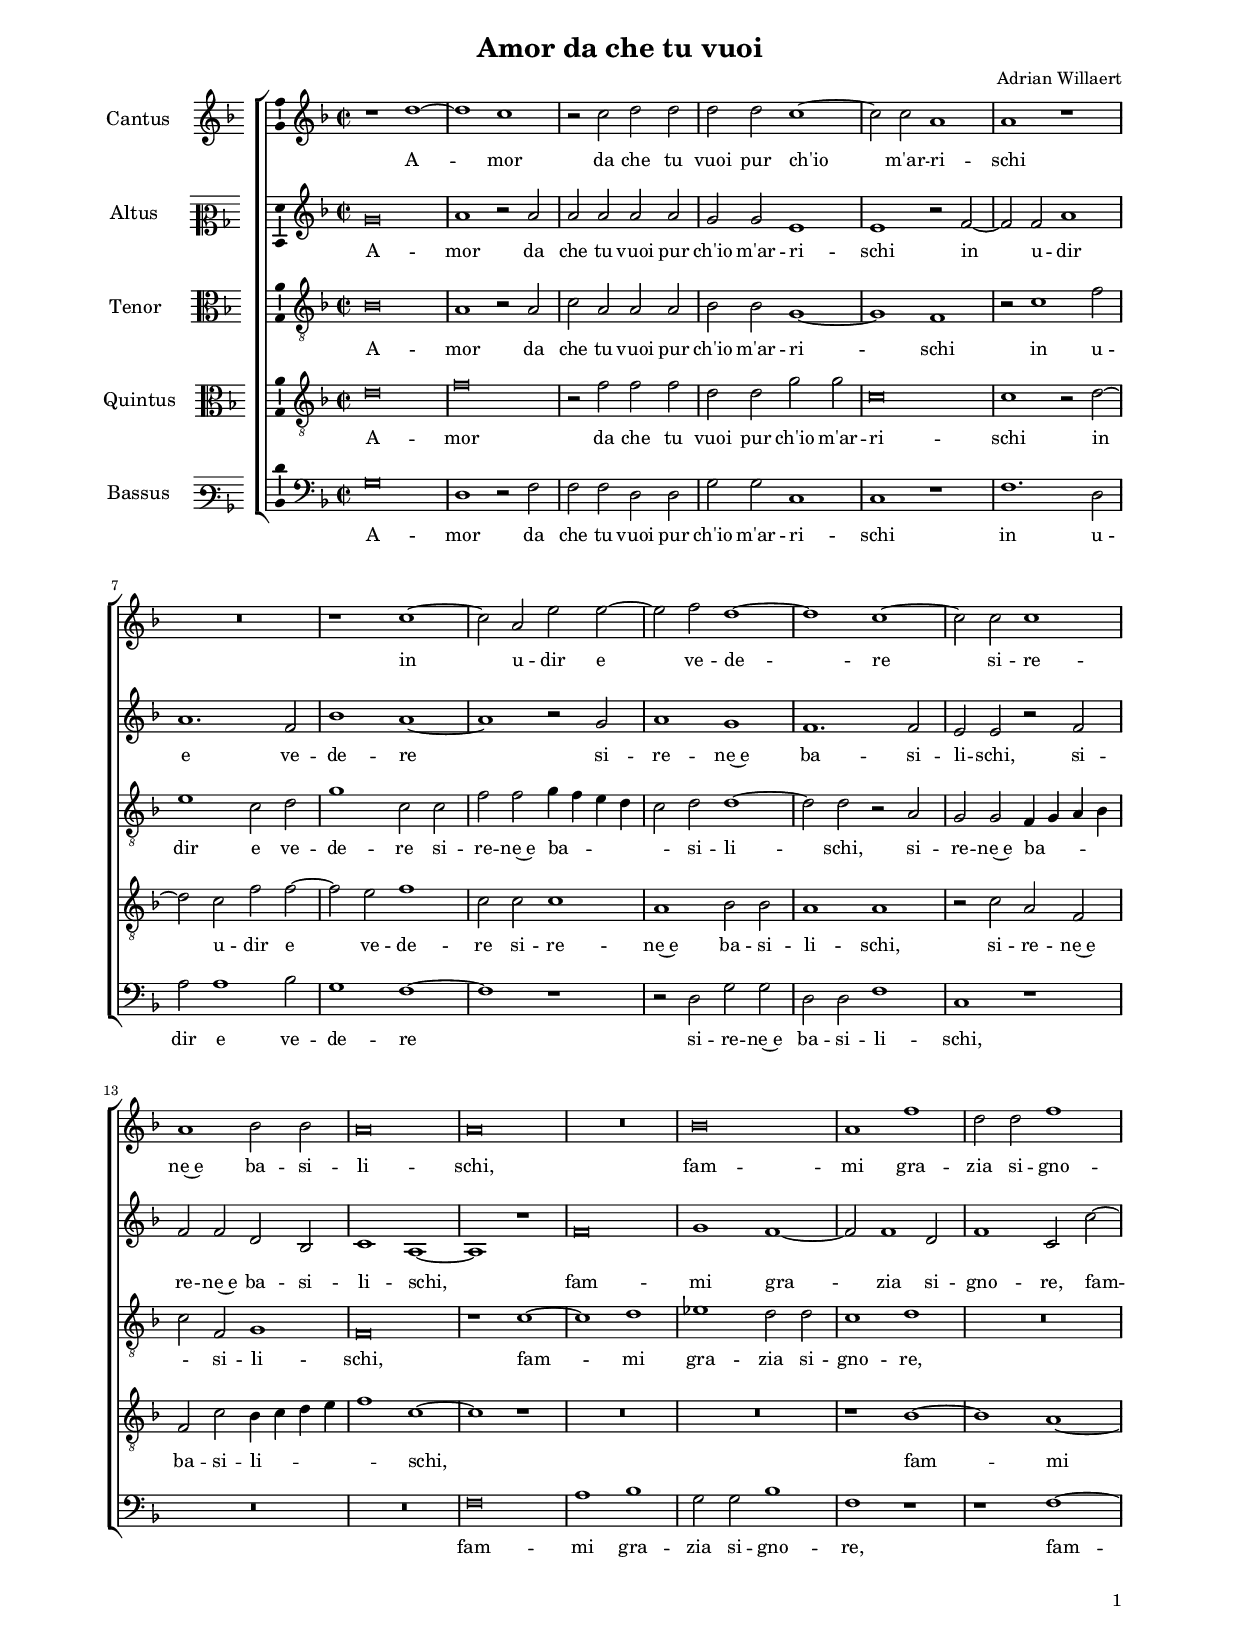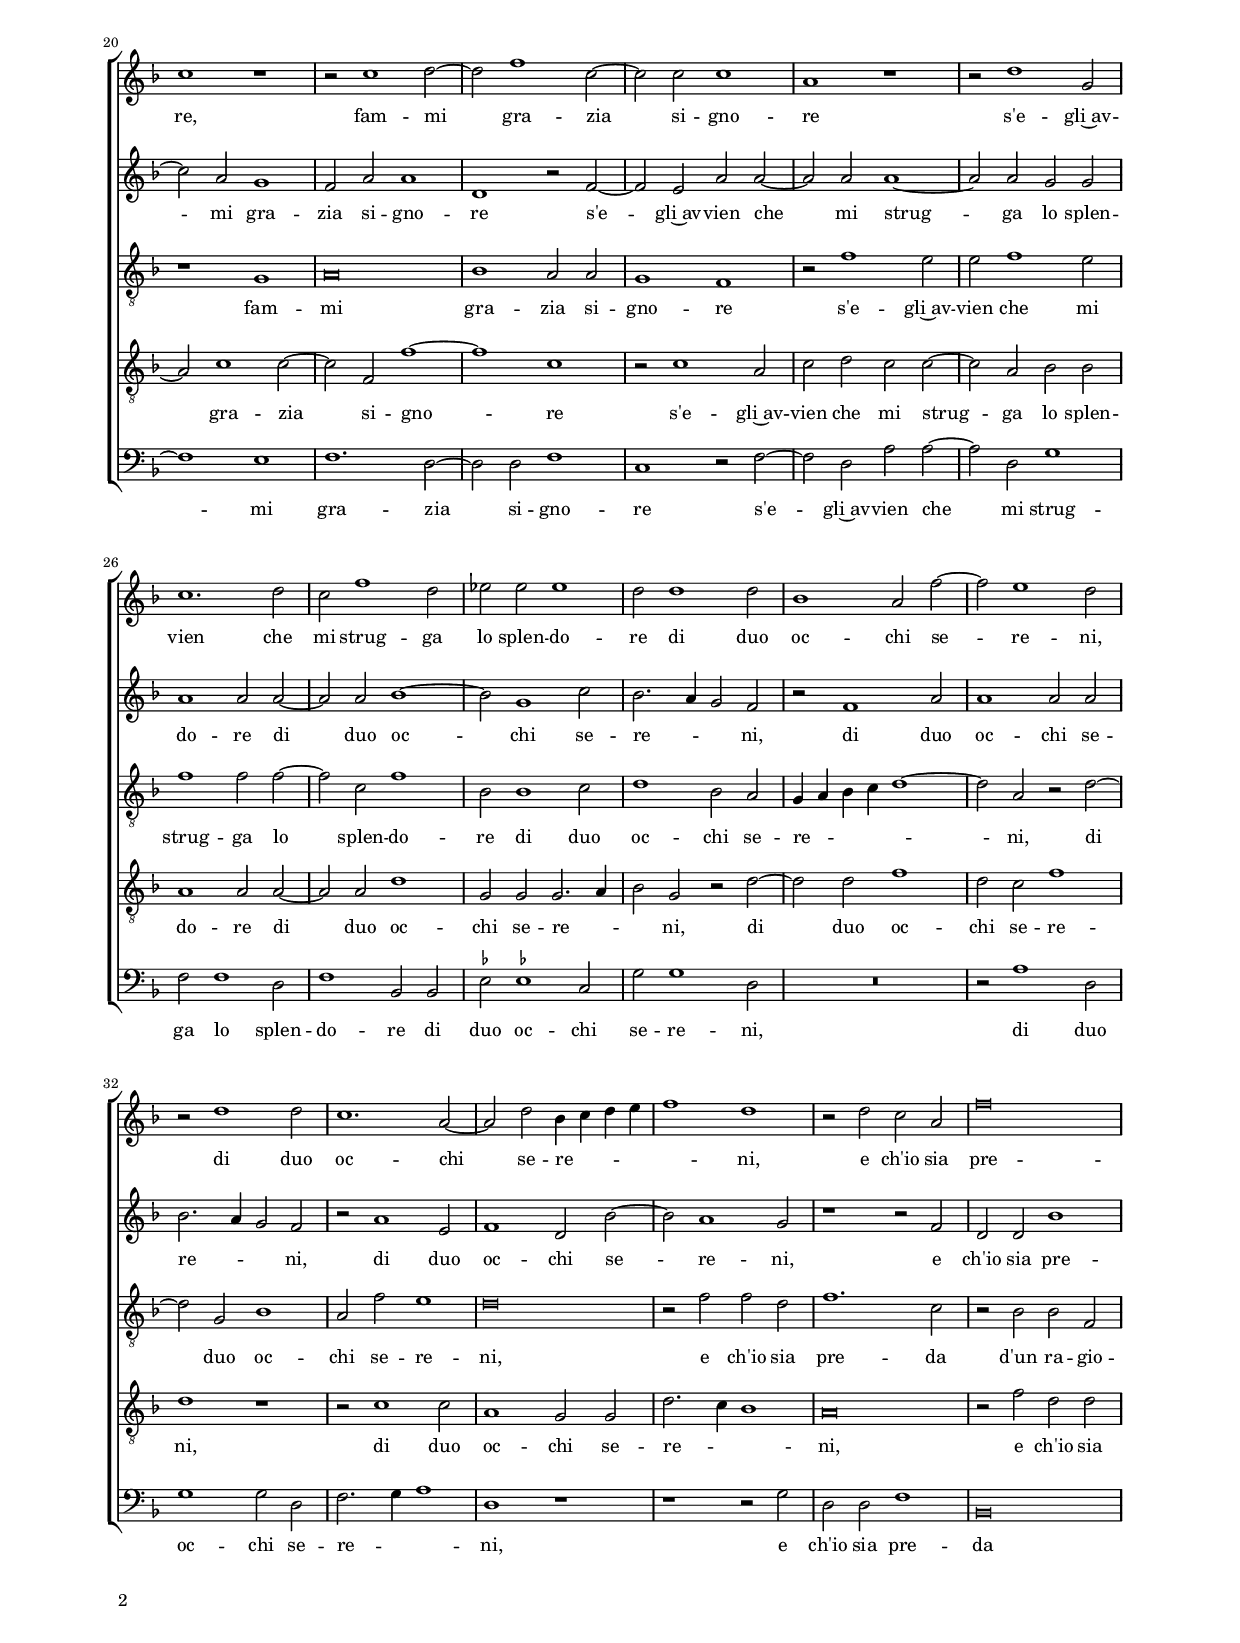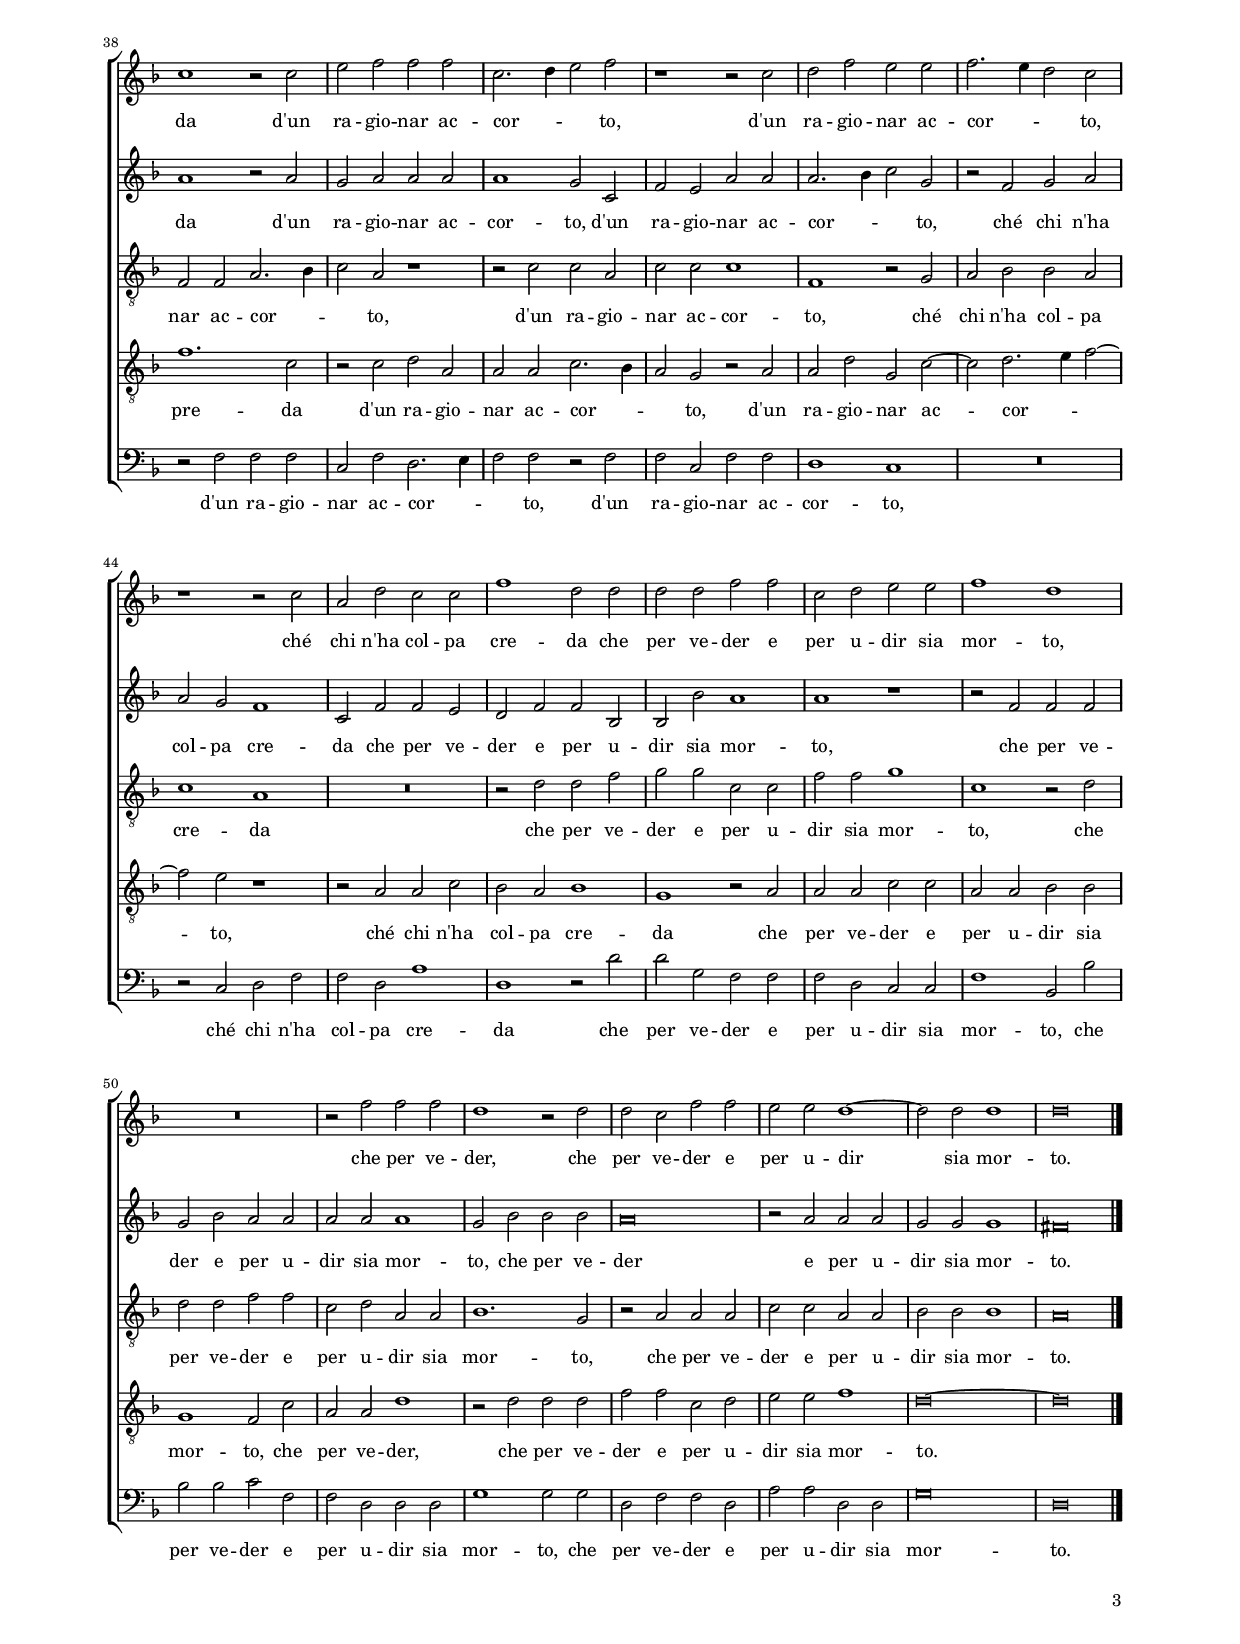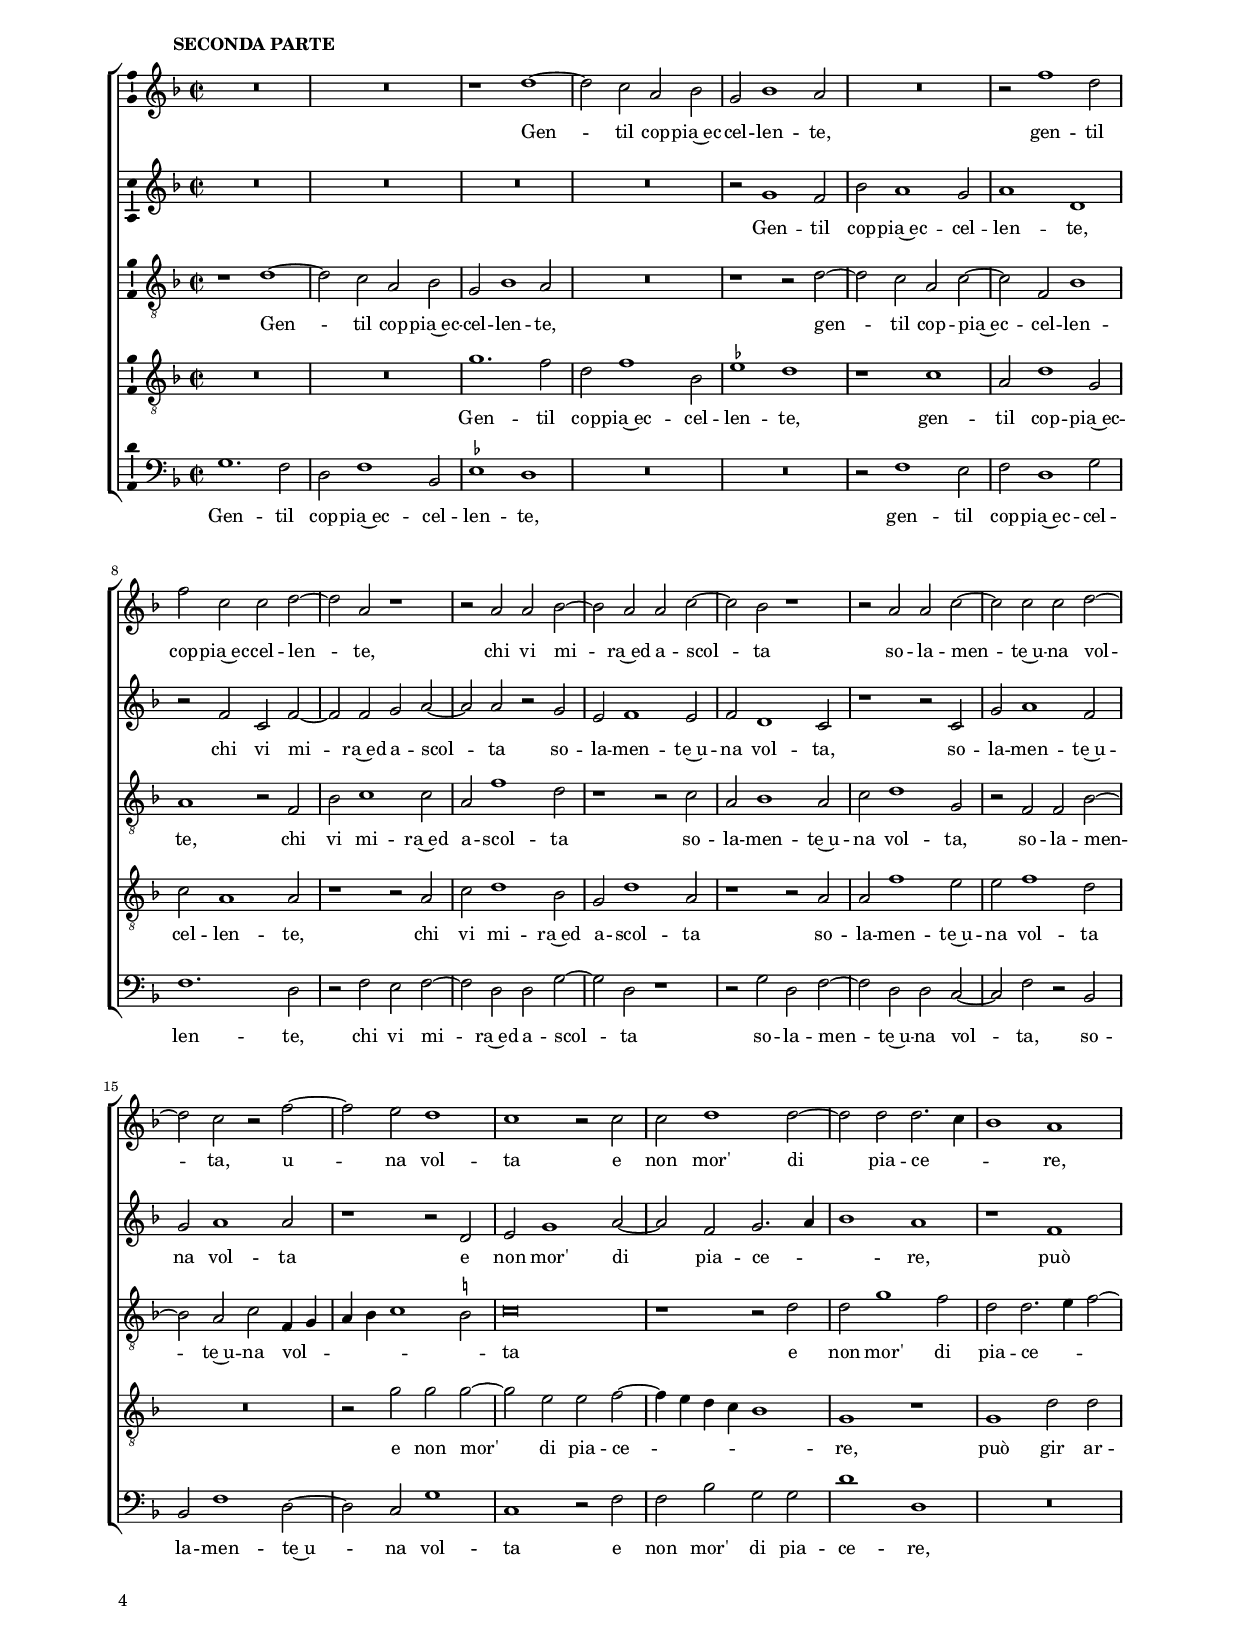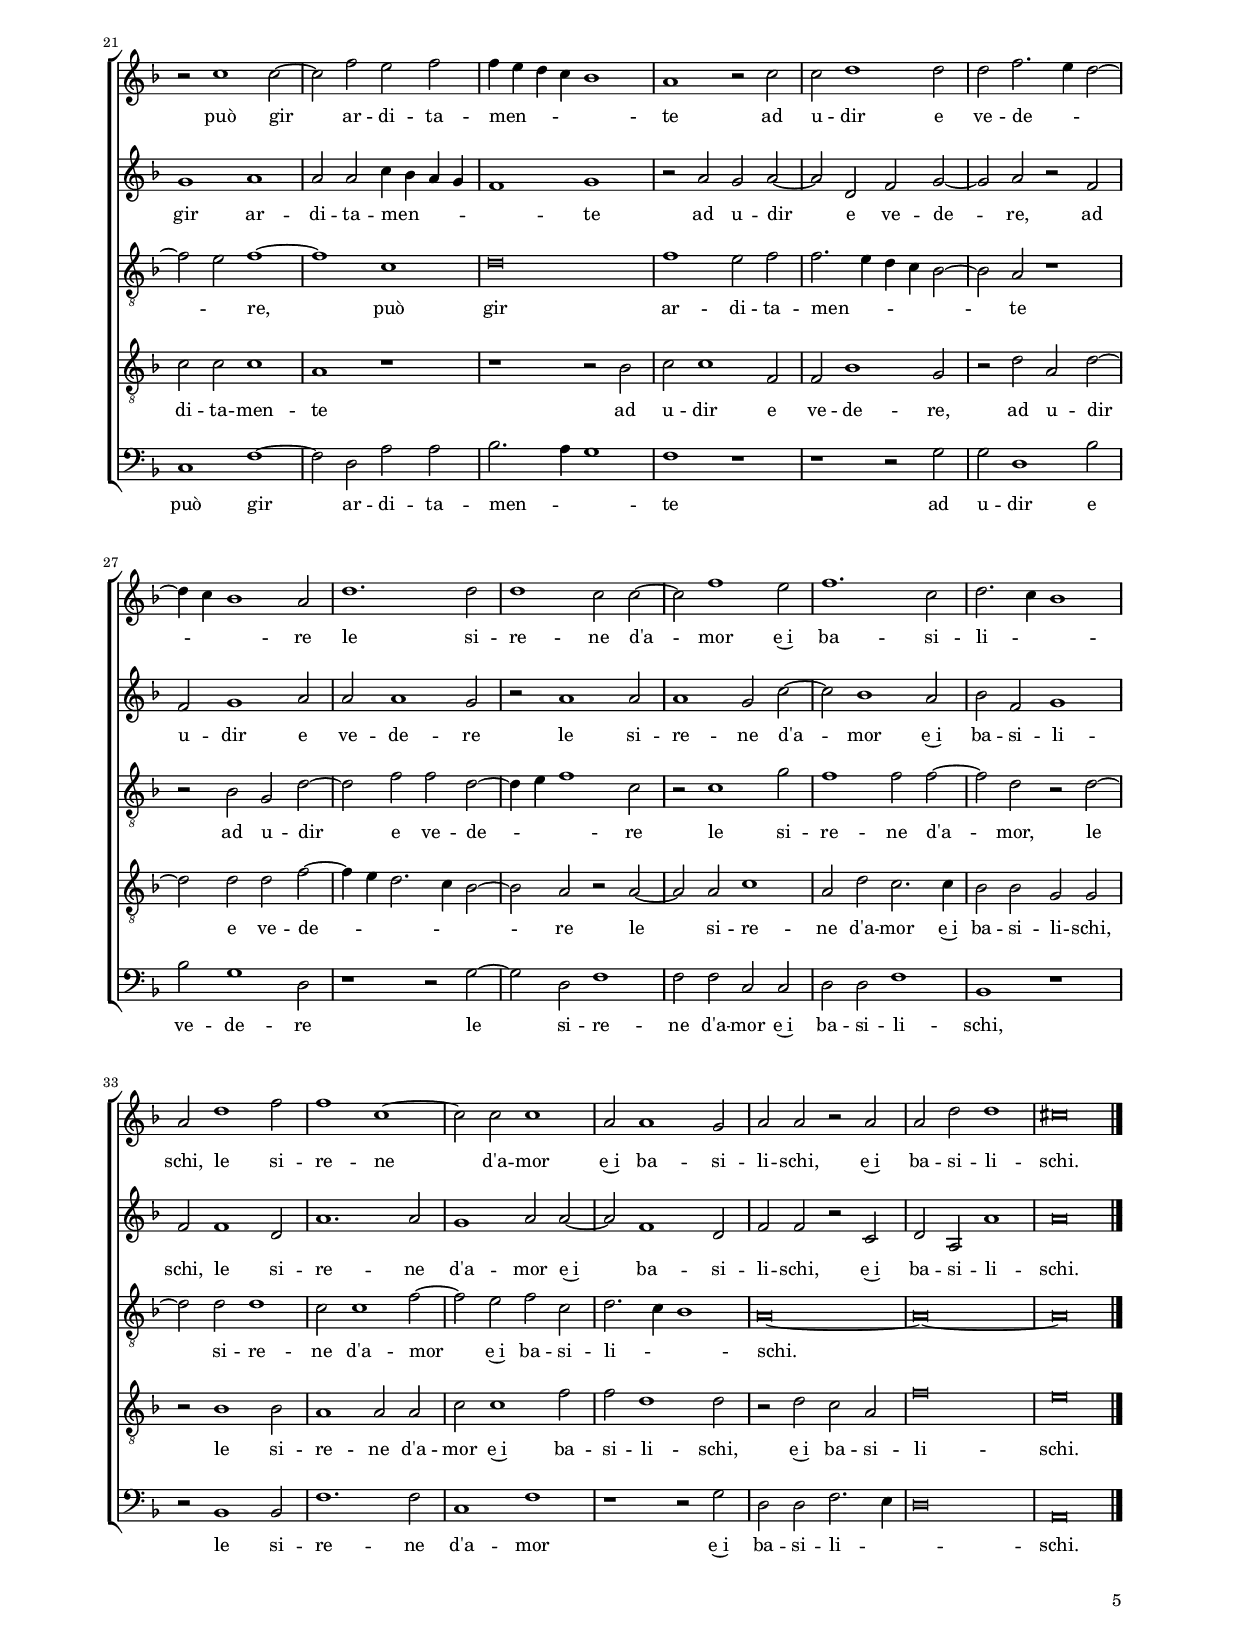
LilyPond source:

\header
{
	title="Amor da che tu vuoi"
	composer="Adrian Willaert"
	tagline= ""
}

\version "2.24.3"
\language deutsch
#(set-global-staff-size 15)
% #(set-default-paper-size "letter")
#(ly:set-option 'point-and-click #f)

	
	ficta = { \once \set suggestAccidentals = ##t }
	
	forget = #(define-music-function (music) (ly:music?) #{
		\accidentalStyle forget
		$music
		\accidentalStyle default
		#})
	

\paper
	{
	top-margin = 1.8 \cm
	bottom-margin = 1.2 \cm
	left-margin = 2 \cm
	right-margin = 2 \cm
	ragged-bottom = ##f
	ragged-last-bottom = ##f
	print-page-number = ##f
	score-system-spacing = #'((basic-distance . 16) (minimum-distance . 14) (padding . 5) (strechability . 150))
	system-system-spacing = #'((basic-distance . 16) (minimum-distance . 14) (padding . 5) (strechability . 150))
	oddFooterMarkup=\markup   \fill-line { "" \fromproperty #'page:page-number-string }
	evenFooterMarkup=\markup  \fill-line { \fromproperty #'page:page-number-string "" }
	last-bottom-spacing = #'((basic-distance . 12) (minimum-distance . 7) (padding . 4))
%	systems-per-page = 3
%	page-count = 6
%	min-systems-per-page = 3
	}

global = {
	\key f \major
	\time 2/2 \set Score.measureLength = #(ly:make-moment 2/1)
	\set Score.tempoHideNote = ##t
	\tempo 2 = 90
	\skip 1*2*56 \bar "|."
	}
	

incipitcantus = \markup { \score {
	{
	\set Staff.instrumentName = \markup { \fontsize #1 "Cantus" }
	\key f \major
	\clef violin
	s4 \bar ""
	}
	\layout  {
	raggedright = ##t
	indent = 1.8 \cm
	line-width = 2.5 \cm
	\context { \Staff \remove Time_signature_engraver }
	\override Staff.Clef.Y-extent = #'(0 . 0)
	}} \hspace #1 }
	  
	  
incipitaltus = \markup { \score {
	{
	\set Staff.instrumentName = \markup { \fontsize #1 "Altus" }
	\key f \major
	\clef mezzosoprano
	s4 \bar ""
	}
	\layout  {
	raggedright = ##t
	indent = 1.8 \cm
	line-width = 2.5 \cm
	\context { \Staff \remove Time_signature_engraver }
	\override Staff.Clef.Y-extent = #'(0 . 0)
	}} \hspace #1 }


incipittenor = \markup { \score {
	{
	\set Staff.instrumentName = \markup { \fontsize #1 "Tenor" }
	\key f \major
	\clef alto
	s4 \bar ""
	}
	\layout  {
	raggedright = ##t
	indent = 1.8 \cm
	line-width = 2.5 \cm
	\context { \Staff \remove Time_signature_engraver }
	\override Staff.Clef.Y-extent = #'(0 . 0)
	}} \hspace #1 }
	  
	  
incipitquintus = \markup { \score {
	{
	\set Staff.instrumentName = \markup { \fontsize #1 "Quintus" }
	\key f \major
	\clef alto
	s4 \bar ""
	}
	\layout  {
	raggedright = ##t
	indent = 1.8 \cm
	line-width = 2.5 \cm
	\context { \Staff \remove Time_signature_engraver }
	\override Staff.Clef.Y-extent = #'(0 . 0)
	}} \hspace #1 }
	  
	  
incipitbassus = \markup { \score {
	{
	\set Staff.instrumentName = \markup { \fontsize #1 "Bassus" }
	\key f \major
	\clef varbaritone
	s4 \bar ""
	}
	\layout  {
	raggedright = ##t
	indent = 1.8 \cm
	line-width = 2.5 \cm
	\context { \Staff \remove Time_signature_engraver }
	\override Staff.Clef.Y-extent = #'(0 . 0)
	}} \hspace #1 }


cantus =  \relative c''
	{
	r1 d~
	d1 c
	r2 c d d
	d2 d c1~
%5
	c2 c a1 |
	a1 r
	R\breve
	r1 c~
	c2 a e' e~
%10
	e2 f d1~ |
	d1 c~
	c2 c c1
	a1 b2 b
	a\breve
%15
	a\breve |
	R\breve
	b\breve
	a1 f'
	d2 d f1
%20
	c1 r |
	r2 c1 d2~
	d2 f1 c2~
	c2 c c1
	a1 r
%25
	r2 d1 g,2 |
	c1. d2
	c2 f1 d2
	es2 es es1
	d2 d1 d2
%30
	b1 a2 f'~ |
	f2 e1 d2
	r2 d1 d2
	c1. a2~
	a2 d b4 c d e
%35
	f1 d |
	r2 d c a
	f'\breve
	c1 r2 c
	e2 f f f
%40
	c2. d4 e2 f |
	r1 r2 c
	d2 f e e
	f2. e4 d2 c
	r1 r2 c
%45
	a2 d c c |
	f1 d2 d
	d2 d f f
	c2 d e e
	f1 d
%50
	R\breve |
	r2 f f f
	d1 r2 d
	d2 c f f
	e2 e d1~
%55
	d2 d d1 |
	d\breve |
	}


altus =  \relative c'
	{
	g'\breve
	a1 r2 a
	a2 a a a
	g2 g e1
%5
	e1 r2 f~ |
	f2 f a1
	a1. f2
	b1 a~
	a1 r2 g
%10
	a1 g |
	f1. f2
	e2 e r f
	f2 f d b
	c1 a~
%15
	a1 r |
	f'\breve
	g1 f~
	f2 f1 d2
	f1 c2 c'~
%20
	c2 a g1 |
	f2 a a1
	d,1 r2 f~
	f2 e a a~
	a2 a a1~
%25
	a2 a g g |
	a1 a2 a~
	a2 a b1~
	b2 g1 c2
	b2. a4 g2 f
%30
	r2 f1 a2 |
	a1 a2 a
	b2. a4 g2 f
	r2 a1 e2
	f1 d2 b'~
%35
	b2 a1 g2 |
	r1 r2 f
	d2 d b'1
	a1 r2 a
	g2 a a a
%40
	a1 g2 c, |
	f2 e a a
	a2. b4 c2 g
	r2 f g a
	a2 g f1
%45
	c2 f f e |
	d2 f f b,
	b2 b' a1
	a1 r
	r2 f f f
%50
	g2 b a a |
	a2 a a1
	g2 b b b
	a\breve
	r2 a a a
%55
	g2 g g1 |
	fis\breve |
	}


tenor =  \relative c'
	{
	b\breve
	a1 r2 a
	c2 a a a
	b2 b g1~
%5
	g1 f |
	r2 c'1 f2
	e1 c2 d
	g1 c,2 c
	f2 f g4 f e d
%10
	c2 d d1~ |
	d2 d r a
	g2 g f4 g a b
	c2 f, g1
	f\breve
%15
	r1 c'~ |
	c1 d
	es1 d2 d
	c1 d
	R\breve
%20
	r1 g, |
	a\breve
	b1 a2 a
	g1 f
	r2 f'1 e2
%25
	e2 f1 e2 |
	f1 f2 f~
	f2 c f1
	b,2 b1 c2
	d1 b2 a
%30
	g4 a b c d1~ |
	d2 a r d~
	d2 g, b1
	a2 f' e1
	d\breve
%35
	r2 f f d |
	f1. c2
	r2 b b f
	f2 f a2. b4
	c2 a r1
%40
	r2 c c a |
	c2 c c1
	f,1 r2 g
	a2 b b a
	c1 a
%45
	R\breve |
	r2 d d f
	g2 g c, c
	f2 f g1
	c,1 r2 d
%50
	d2 d f f |
	c2 d a a
	b1. g2
	r2 a a a
	c2 c a a
%55
	b2 b b1 |
	a\breve |
	}


quintus  =  \relative c'
	{
	d\breve
	f\breve
	r2 f f f
	d2 d g g
%5
	c,\breve |
	c1 r2 d~
	d2 c f f~
	f2 e f1
	c2 c c1
%10
	a1 b2 b |
	a1 a
	r2 c a f
	f2 c' b4 c d e
	f1 c~
%15
	c1 r |
	R\breve
	R\breve
	r1 b~
	b1 a~
%20
	a2 c1 c2~ |
	c2 f, f'1~
	f1 c
	r2 c1 a2
	c2 d c c~
%25
	c2 a b b |
	a1 a2 a~
	a2 a d1
	g,2 g g2. a4
	b2 g r d'~
%30
	d2 d f1 |
	d2 c f1
	d1 r
	r2 c1 c2
	a1 g2 g
%35
	d'2. c4 b1 |
	a\breve
	r2 f' d d
	f1. c2
	r2 c d a
%40
	a2 a c2. b4 |
	a2 g r2 a
	a2 d g, c~
	c2 d2. e4 f2~
	f2 e r1
%45
	r2 a, a c |
	b2 a b1
	g1 r2 a
	a2 a c c
	a2 a b b
%50
	g1 f2 c' |
	a2 a d1
	r2 d d d
	f2 f c d
	e2 e f1
%55
	d\breve~
	d\breve |
	}


bassus  =  \relative c
	{
	g'\breve
	d1 r2 f
	f2 f d d
	g2 g c,1
%5
	c1 r |
	f1. d2
	a'2 a1 b2
	g1 f~
	f1 r
%10
	r2 d g g |
	d2 d f1
	c1 r
	R\breve
	R\breve
%15
	f\breve |
	a1 b
	g2 g b1
	f1 r
	r1 f~
%20
	f1 e |
	f1. d2~
	d2 d f1
	c1 r2 f~
	f2 d a' a~
%25
	a2 d, g1 |
	f2 f1 d2
	f1 b,2 b
	\ficta es2 \ficta es!1 c2
	g'2 g1 d2
%30
	R\breve |
	r2 a'1 d,2
	g1 g2 d
	f2. g4 a1
	d,1 r
%35
	r1 r2 g |
	d2 d f1
	b,\breve
	r2 f' f f
	c2 f d2. e4
%40
	f2 f r f |
	f2 c f f
	d1 c
	R\breve
	r2 c d f
%45
	f2 d a'1 |
	d,1 r2 d'
	d2 g, f f
	f2 d c c
	f1 b,2 b'
%50
	b2 b c f, |
	f2 d d d
	g1 g2 g
	d2 f f d
	a'2 a d, d
%55
	g\breve |
	d\breve |
	}


lyricscantus = \lyricmode {
	A -- mor da che tu vuoi pur ch'io m'ar -- ri -- schi
	in u -- dir e ve -- de -- re si -- re -- ne~e ba -- si -- li -- schi,
	fam -- mi gra -- zia si -- gno -- re,
	fam -- mi gra -- zia si -- gno -- re
	s'e -- gli~av -- vien che mi strug -- ga
	lo splen -- do -- re di duo oc -- chi se -- re -- ni,
	di duo oc -- chi se -- re -- _ _ _ _ ni,
	e ch'io sia pre -- da
	d'un ra -- gio -- nar ac -- cor -- _ _ to,
	d'un ra -- gio -- nar ac -- cor -- _ _ to,
	ché chi n'ha col -- pa cre -- da
	che per ve -- der e per u -- dir sia mor -- to,
	che per ve -- der,
	che per ve -- der e per u -- dir sia mor -- to.
	}


lyricsaltus = \lyricmode {
	A -- mor da che tu vuoi pur ch'io m'ar -- ri -- schi
	in u -- dir e ve -- de -- re si -- re -- ne~e ba -- si -- li -- schi,
	si -- re -- ne~e ba -- si -- li -- schi,
	fam -- mi gra -- zia si -- gno -- re,
	fam -- mi gra -- zia si -- gno -- re
	s'e -- gli~av -- vien che mi strug -- ga
	lo splen -- do -- re di duo oc -- chi se -- re -- _ _ ni,
	di duo oc -- chi se -- re -- _ _ ni,
	di duo oc -- chi se -- re -- ni,
	e ch'io sia pre -- da
	d'un ra -- gio -- nar ac -- cor -- to,
	d'un ra -- gio -- nar ac -- cor -- _ _ to,
	ché chi n'ha col -- pa cre -- da
	che per ve -- der e per u -- dir sia mor -- to,
	che per ve -- der e per u -- dir sia mor -- to,
	che per ve -- der e per u -- dir sia mor -- to.
	}


lyricstenor = \lyricmode {
	A -- mor da che tu vuoi pur ch'io m'ar -- ri -- schi
	in u -- dir e ve -- de -- re si -- re -- ne~e ba -- _ _ _ _ si -- li -- schi,
	si -- re -- ne~e ba -- _ _ _ _ si -- li -- schi,
	fam -- mi gra -- zia si -- gno -- re,
	fam -- mi gra -- zia si -- gno -- re
	s'e -- gli~av -- vien che mi strug -- ga
	lo splen -- do -- re di duo oc -- chi se -- re -- _ _ _ _ ni,
	di duo oc -- chi se -- re -- ni,
	e ch'io sia pre -- da
	d'un ra -- gio -- nar ac -- cor -- _ _ to,
	d'un ra -- gio -- nar ac -- cor -- to,
	ché chi n'ha col -- pa cre -- da
	che per ve -- der e per u -- dir sia mor -- to,
	che per ve -- der e per u -- dir sia mor -- to,
	che per ve -- der e per u -- dir sia mor -- to.
	}


lyricsquintus = \lyricmode {
	A -- mor da che tu vuoi pur ch'io m'ar -- ri -- schi
	in u -- dir e ve -- de -- re si -- re -- ne~e ba -- si -- li -- schi,
	si -- re -- ne~e ba -- si -- li -- _ _ _ _ schi,
	fam -- mi gra -- zia si -- gno -- re
	s'e -- gli~av -- vien che mi strug -- ga
	lo splen -- do -- re
	di duo oc -- chi se -- re -- _ _ ni,
	di duo oc -- chi se -- re -- ni,
	di duo oc -- chi se -- re -- _ _ ni,
	e ch'io sia pre -- da
	d'un ra -- gio -- nar ac -- cor -- _ _ to,
	d'un ra -- gio -- nar ac -- cor -- _ _ to,
	ché chi n'ha col -- pa cre -- da
	che per ve -- der e per u -- dir sia mor -- to,
	che per ve -- der,
	che per ve -- der e per u -- dir sia mor -- to.
	}


lyricsbassus = \lyricmode {
	A -- mor da che tu vuoi pur ch'io m'ar -- ri -- schi
	in u -- dir e ve -- de -- re
	si -- re -- ne~e ba -- si -- li -- schi,
	fam -- mi gra -- zia si -- gno -- re,
	fam -- mi gra -- zia si -- gno -- re
	s'e -- gli~av -- vien che mi strug -- ga
	lo splen -- do -- re di duo oc -- chi se -- re -- ni,
	di duo oc -- chi se -- re -- _ _ ni,
	e ch'io sia pre -- da
	d'un ra -- gio -- nar ac -- cor -- _ _ to,
	d'un ra -- gio -- nar ac -- cor -- to,
	ché chi n'ha col -- pa cre -- da
	che per ve -- der e per u -- dir sia mor -- to,
	che per ve -- der e per u -- dir sia mor -- to,
	che per ve -- der e per u -- dir sia mor -- to.
	}


\score
{  
	\transpose c c {
	\new ChoirStaff \with { \override StaffGrouper.staff-staff-spacing.basic-distance = #12 }
	<<

	\new Staff << \global
	\new Voice="v1" {
		\set Staff.instrumentName=\incipitcantus
		\set Staff.midiInstrument = "reed organ"
		\clef violin
		\cantus }
	\new Lyrics \lyricsto "v1" {\lyricscantus }
	>>


	\new Staff << \global
	\new Voice="v2" {
		\set Staff.instrumentName=\incipitaltus
		\set Staff.midiInstrument = "reed organ"
		\clef violin % "G_8"
		\altus}
	\new Lyrics \lyricsto "v2" {\lyricsaltus }
	>>


	\new Staff << \global
	\new Voice="v3" {
		\set Staff.instrumentName=\incipittenor
		\set Staff.midiInstrument = "reed organ"
		\clef "G_8"
		\tenor }
	\new Lyrics \lyricsto "v3" {\lyricstenor }
	>>


	\new Staff << \global
	\new Voice="v5" {
		\set Staff.instrumentName=\incipitquintus
		\set Staff.midiInstrument = "reed organ"
		\clef "G_8"
		\quintus}
	\new Lyrics \lyricsto "v5" {\lyricsquintus }
	>>


	\new Staff << \global
	\new Voice="v4" {
		\set Staff.instrumentName=\incipitbassus
		\set Staff.midiInstrument = "reed organ"
		\clef bass
		\bassus }
	\new Lyrics \lyricsto "v4" {\lyricsbassus}
	>>

	>>
	} % transpose

	\layout
	{
	indent = 2.5 \cm
	\context { \Staff \override TimeSignature.break-visibility = #end-of-line-invisible }
	\context { \Lyrics \override VerticalAxisGroup.nonstaff-relatedstaff-spacing.padding = #1.4 }
%	\context { \Lyrics \override LyricText.font-size = #1 }
	\context { \Staff \consists Ambitus_engraver }
	\context { \Score \override BarNumber.padding = #2 }
	\context { \Voice \override NoteHead.style = #'baroque }
	}


\midi
	{
	}

}

%%%%%%%%%%%%%%%%%%%%  SECUNDA PARS %%%%%%%%%%%%%%%%%%%%


global = {
	\key f \major
	\time 2/2 \set Score.measureLength = #(ly:make-moment 2/1)
	\set Score.tempoHideNote = ##t
	\tempo 2 = 90
	%\set Score.currentBarNumber = #57
	\skip 1*2*39 \bar "|."
	}


cantus  =  \relative c''
	{
	R\breve
	R\breve
	r1 d~
	d2 c a b
%5
	g2 b1 a2 |
	R\breve
	r2 f'1 d2
	f2 c c d~
	d2 a r1
%10
	r2 a a b~ |
	b2 a a c~
	c2 b r1
	r2 a a c~
	c2 c c d~
%15
	d2 c r f~ |
	f2 e d1
	c1 r2 c
	c2 d1 d2~
	d2 d d2. c4
%20
	b1 a |
	r2 c1 c2~
	c2 f e f
	f4 e d c b1
	a1 r2 c
%25
	c2 d1 d2 |
	d2 f2. e4 d2~
	d4 c b1 a2
	d1. d2
	d1 c2 c~
%30
	c2 f1 e2 |
	f1. c2
	d2. c4 b1
	a2 d1 f2
	f1 c~
%35
	c2 c c1 |
	a2 a1 g2
	a2 a r a
	a2 d d1
	cis\breve |
	}


altus  =  \relative c'
	{
	R\breve
	R\breve
	R\breve
	R\breve
%5
	r2 g'1 f2 |
	b2 a1 g2
	a1 d,
	r2 f c f~
	f2 f g a~
%10
	a2 a r g |
	e2 f1 e2
	f2 d1 c2
	r1 r2 c
	g'2 a1 f2
%15
	g2 a1 a2 |
	r1 r2 d,
	e2 g1 a2~
	a2 f g2. a4
	b1 a
%20
	r1 f |
	g1 a
	a2 a c4 b a g
	f1 g
	r2 a g a~
%25
	a2 d, f g~ |
	g2 a r f
	f2 g1 a2
	a2 a1 g2
	r2 a1 a2
%30
	a1 g2 c~ |
	c2 b1 a2
	b2 f g1
	f2 f1 d2
	a'1. a2
%35
	g1 a2 a~ |
	a2 f1 d2
	f2 f r c
	d2 a a'1
	a\breve |
	}


tenor  =  \relative c'
	{
	r1 d~
	d2 c a b
	g2 b1 a2
	R\breve
%5
	r1 r2 d~ |
	d2 c a c~
	c2 f, b1
	a1 r2 f
	b2 c1 c2
%10
	a2 f'1 d2 |
	r1 r2 c
	a2 b1 a2
	c2 d1 g,2
	r2 f f b~
%15
	b2 a c f,4 g |
	a4 b c1 \ficta h2
	c\breve
	r1 r2 d
	d2 g1 f2
%20
	d2 d2. e4 f2~ |
	f2 e f1~
	f1 c
	d\breve
	f1 e2 f
%25
	f2. e4 d c b2~ |
	b2 a r1
	r2 b g d'~
	d2 f f d~
	d4 e f1 c2
%30
	r2 c1 g'2 |
	f1 f2 f~
	f2 d r d~
	d2 d d1
	c2 c1 f2~
%35
	f2 e f c |
	d2. c4 b1
	a\breve~
	a\breve~
	a\breve |
	}


quintus  =  \relative c'
	{
	R\breve
	R\breve
	g'1. f2
	d2 f1 b,2
%5
	\ficta es1 d |
	r1 c
	a2 d1 g,2
	c2 a1 a2
	r1 r2 a
%10
	c2 d1 b2 |
	g2 d'1 a2
	r1 r2 a
	a2 f'1 e2
	e2 f1 d2
%15
	R\breve |
	r2 g g g~
	g2 e e f~
	f4 e d c b1
	g1 r
%20
	g1 d'2 d |
	c2 c c1
	a1 r
	r1 r2 b
	c2 c1 f,2
%25
	f2 b1 g2 |
	r2 d' a d~
	d2 d d f~
	f4 e d2. c4 b2~
	b2 a r a~
%30
	a2 a c1 |
	a2 d c2. c4
	b2 b g g
	r2 b1 b2
	a1 a2 a
%35
	c2 c1 f2 |
	f2 d1 d2
	r2 d c a
	f'\breve
	e\breve |
	}


bassus  =  \relative c
	{
	g'1. f2
	d2 f1 b,2
	\ficta es1 d
	R\breve
%5
	R\breve |
	r2 f1 e2
	f2 d1 g2
	f1. d2
	r2 f e f~
%10
	f2 d d g~ |
	g2 d r1
	r2 g d f~
	f2 d d c~
	c2 f r b,
%15
	b2 f'1 d2~ |
	d2 c g'1
	c,1 r2 f
	f2 b g g
	d'1 d,
%20
	R\breve |
	c1 f~
	f2 d a' a
	b2. a4 g1
	f1 r
%25
	r1 r2 g |
	g2 d1 b'2
	b2 g1 d2
	r1 r2 g~
	g2 d f1
%30
	f2 f c c |
	d2 d f1
	b,1 r
	r2 b1 b2
	f'1. f2
%35
	c1 f |
	r1 r2 g
	d2 d f2. e4
	d\breve
	a\breve |
	}


lyricscantus = \lyricmode {
	Gen -- til cop -- pia~ec -- cel -- len -- te,
	gen -- til cop -- pia~ec -- cel -- len -- te,
	chi vi mi -- ra~ed a -- scol -- ta so -- la -- men -- te~u -- na vol -- ta,
	u -- na vol -- ta e non mor' di pia -- ce -- _ _ re,
	può gir ar -- di -- ta -- men -- _ _ _ _ te
	ad u -- dir e ve -- de -- _ _ _ _ re
	le si -- re -- ne d'a -- mor e~i ba -- si -- li -- _ _ schi,
	le si -- re -- ne d'a -- mor e~i ba -- si -- li -- schi,
	e~i ba -- si -- li -- schi.
	}


lyricsaltus = \lyricmode {
	Gen -- til cop -- pia~ec -- cel -- len -- te,
	chi vi mi -- ra~ed a -- scol -- ta so -- la -- men -- te~u -- na vol -- ta,
	so -- la -- men -- te~u -- na vol -- ta
	e non mor' di pia -- ce -- _ _ re,
	può gir ar -- di -- ta -- men -- _ _ _ _ te
	ad u -- dir e ve -- de -- re,
	ad u -- dir e ve -- de -- re
	le si -- re -- ne d'a -- mor e~i ba -- si -- li -- schi,
	le si -- re -- ne d'a -- mor e~i ba -- si -- li -- schi,
	e~i ba -- si -- li -- schi.
	}


lyricstenor = \lyricmode {
	Gen -- til cop -- pia~ec -- cel -- len -- te,
	gen -- til cop -- pia~ec -- cel -- len -- te,
	chi vi mi -- ra~ed a -- scol -- ta
	so -- la -- men -- te~u -- na vol -- ta,
	so -- la -- men -- te~u -- na vol -- _ _ _ _ _ ta
	e non mor' di pia -- ce -- _ _ _ re,
	può gir ar -- di -- ta -- men -- _ _ _ _ te
	ad u -- dir e ve -- de -- _ _ re
	le si -- re -- ne d'a -- mor,
	le si -- re -- ne d'a -- mor e~i ba -- si -- li -- _ _ schi.
	}


lyricsquintus = \lyricmode {
	Gen -- til cop -- pia~ec -- cel -- len -- te,
	gen -- til cop -- pia~ec -- cel -- len -- te,
	chi vi mi -- ra~ed a -- scol -- ta
	so -- la -- men -- te~u -- na vol -- ta
	e non mor' di pia -- ce -- _ _ _ _ re,
	può gir ar -- di -- ta -- men -- te
	ad u -- dir e ve -- de -- re,
	ad u -- dir e ve -- de -- _ _ _ _ re
	le si -- re -- ne d'a -- mor e~i ba -- si -- li -- schi,
	le si -- re -- ne d'a -- mor e~i ba -- si -- li -- schi,
	e~i ba -- si -- li -- schi.
	}


lyricsbassus = \lyricmode {
	Gen -- til cop -- pia~ec -- cel -- len -- te,
	gen -- til cop -- pia~ec -- cel -- len -- te,
	chi vi mi -- ra~ed a -- scol -- ta
	so -- la -- men -- te~u -- na vol -- ta,
	so -- la -- men -- te~u -- na vol -- ta
	e non mor' di pia -- ce -- re,
	può gir ar -- di -- ta -- men -- _ _ te
	ad u -- dir e ve -- de -- re
	le si -- re -- ne d'a -- mor e~i ba -- si -- li -- schi,
	le si -- re -- ne d'a -- mor e~i ba -- si -- li -- _ _ schi.
	}


\score
	{  
	\transpose c c {
	\new ChoirStaff \with { \override StaffGrouper.staff-staff-spacing.basic-distance = #12 }
	<<

	\new Staff <<\global
	\new Voice="v1" {
	  %\set Staff.instrumentName=Cantus
	  %\set Staff.instrumentName=\incipitcantus
		\set Staff.midiInstrument = "reed organ"
		\clef violin
		\cantus }
	\new Lyrics \lyricsto "v1" {\lyricscantus }
	>>


	\new Staff << \global
	\new Voice="v2" {
	  %\set Staff.instrumentName=Altus
	  %\set Staff.instrumentName=\incipitaltus
		\set Staff.midiInstrument = "reed organ"
		\clef violin % "G_8"
		\altus}
	\new Lyrics \lyricsto "v2" {\lyricsaltus }
	>>


	\new Staff <<\global
	\new Voice="v3" {
	  %\set Staff.instrumentName=Tenor
	  %\set Staff.instrumentName=\incipittenor
		\set Staff.midiInstrument = "reed organ"
		\clef "G_8"
		\tenor }
	\new Lyrics \lyricsto "v3" {\lyricstenor }
	>>


	\new Staff << \global
	\new Voice="v5" {
	  %\set Staff.instrumentName=Quintus
	  %\set Staff.instrumentName=\incipitquintus
		\set Staff.midiInstrument = "reed organ"
		\clef "G_8"
		\quintus}
	\new Lyrics \lyricsto "v5" {\lyricsquintus }
	>>


	\new Staff <<\global
	\new Voice="v4" {
	  %\set Staff.instrumentName=Bassus
	  %\set Staff.instrumentName=\incipitbassus
		\set Staff.midiInstrument = "reed organ"
		\clef bass
		\bassus }
	\new Lyrics \lyricsto "v4" {\lyricsbassus}
	>>
	
	>>
	} % transpose

	\layout
	{
	indent = 0 \cm
	\context { \Staff \override TimeSignature.break-visibility = #end-of-line-invisible }
	\context { \Lyrics \override VerticalAxisGroup.nonstaff-relatedstaff-spacing.padding = #1.4 }
%	\context { \Lyrics \override LyricText.font-size = #1 }
	\context { \Staff \consists Ambitus_engraver }
	\context { \Score \override BarNumber.padding = #2 }
	\context { \Voice \override NoteHead.style = #'baroque }
	}

	\header { piece = \markup { \raise #2 \hspace #7 \bold "SECONDA PARTE"} }
%	\header { piece = \markup { \hspace #7 \column { \raise #2  \transparent "x" \bold "SECUNDA PARS"} } }

\midi
	{
	}
	
	}

% EOF
